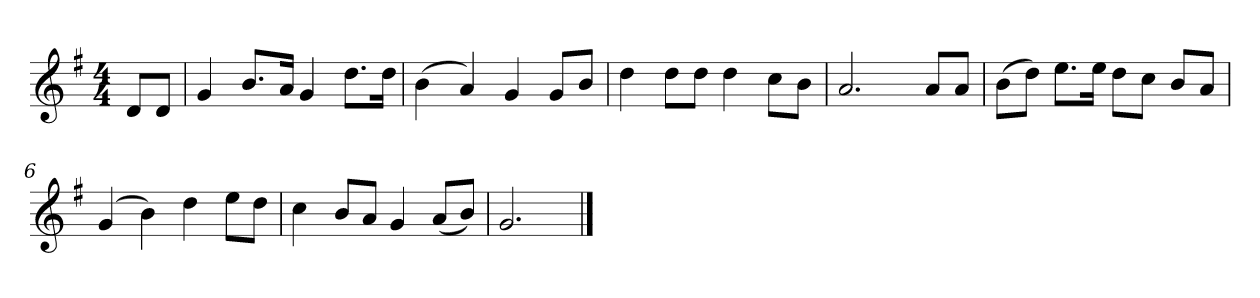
**kern
*part1
*staff1
*k[f#]
*M4/4
*MM120
=
8dL
8dJ
=1
4g
8.bL
16aJk
4g
8.ddL
16ddJk
=2
(4b
4a)
4g
8gL
8bJ
=3
4dd
8ddL
8ddJ
4dd
8ccL
8bJ
=4
2.a
8aL
8aJ
=5
(8bL
8ddJ)
8.eeL
16eeJk
8ddL
8ccJ
8bL
8aJ
=6
(4g
4b)
4dd
8eeL
8ddJ
=7
4cc
8bL
8aJ
4g
(8aL
8bJ)
=8
2.g
==
*-
